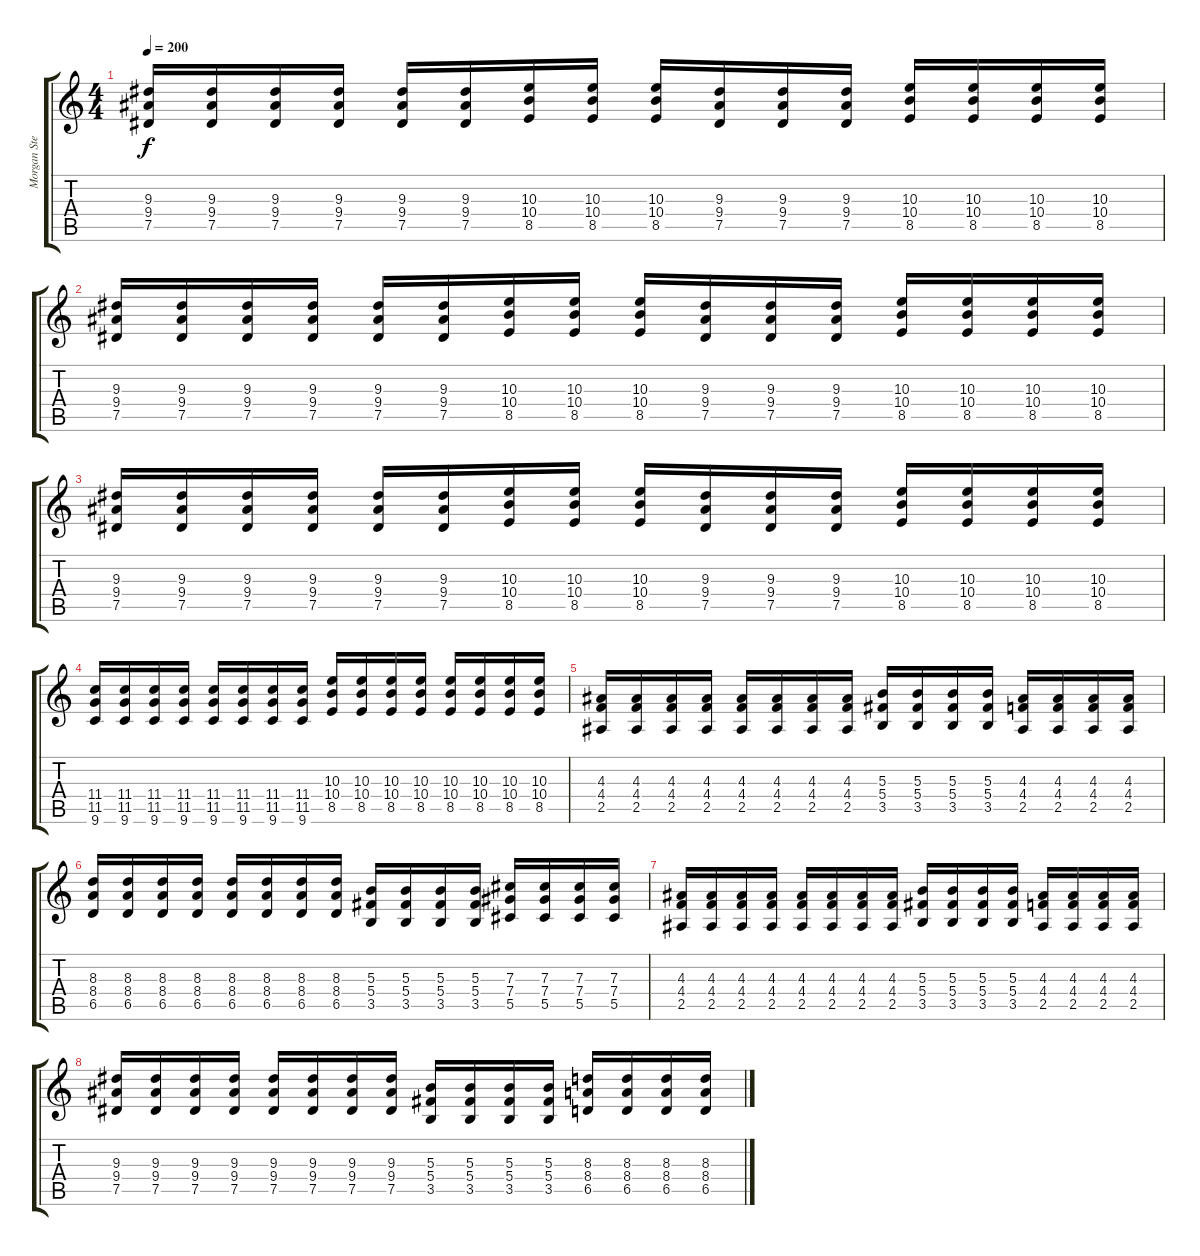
\track ("Morgan Steinmeyer Håkansson" "Morgan Ste") {instrument distortionguitar}
\staff {score tabs}
\tuning (Eb4 Bb3 Gb3 Db3 Ab2 Eb2) {hide}
\ts (4 4)
\tempo 200
\clef g2
\ks c
(9.3 9.4 7.5).16{dy f} (9.3 9.4 7.5).16 (9.3 9.4 7.5).16 (9.3 9.4 7.5).16 (9.3 9.4 7.5).16 (9.3 9.4 7.5).16 (10.3 10.4 8.5).16 (10.3 10.4 8.5).16 (10.3 10.4 8.5).16 (9.3 9.4 7.5).16 (9.3 9.4 7.5).16 (9.3 9.4 7.5).16 (10.3 10.4 8.5).16 (10.3 10.4 8.5).16 (10.3 10.4 8.5).16 (10.3 10.4 8.5).16 |
(9.3 9.4 7.5).16 (9.3 9.4 7.5).16 (9.3 9.4 7.5).16 (9.3 9.4 7.5).16 (9.3 9.4 7.5).16 (9.3 9.4 7.5).16 (10.3 10.4 8.5).16 (10.3 10.4 8.5).16 (10.3 10.4 8.5).16 (9.3 9.4 7.5).16 (9.3 9.4 7.5).16 (9.3 9.4 7.5).16 (10.3 10.4 8.5).16 (10.3 10.4 8.5).16 (10.3 10.4 8.5).16 (10.3 10.4 8.5).16 |
(9.3 9.4 7.5).16 (9.3 9.4 7.5).16 (9.3 9.4 7.5).16 (9.3 9.4 7.5).16 (9.3 9.4 7.5).16 (9.3 9.4 7.5).16 (10.3 10.4 8.5).16 (10.3 10.4 8.5).16 (10.3 10.4 8.5).16 (9.3 9.4 7.5).16 (9.3 9.4 7.5).16 (9.3 9.4 7.5).16 (10.3 10.4 8.5).16 (10.3 10.4 8.5).16 (10.3 10.4 8.5).16 (10.3 10.4 8.5).16 |
(11.4 11.5 9.6).16 (11.4 11.5 9.6).16 (11.4 11.5 9.6).16 (11.4 11.5 9.6).16 (11.4 11.5 9.6).16 (11.4 11.5 9.6).16 (11.4 11.5 9.6).16 (11.4 11.5 9.6).16 (10.3 10.4 8.5).16 (10.3 10.4 8.5).16 (10.3 10.4 8.5).16 (10.3 10.4 8.5).16 (10.3 10.4 8.5).16 (10.3 10.4 8.5).16 (10.3 10.4 8.5).16 (10.3 10.4 8.5).16 |
(4.3 4.4 2.5).16 (4.3 4.4 2.5).16 (4.3 4.4 2.5).16 (4.3 4.4 2.5).16 (4.3 4.4 2.5).16 (4.3 4.4 2.5).16 (4.3 4.4 2.5).16 (4.3 4.4 2.5).16 (5.3 5.4 3.5).16 (5.3 5.4 3.5).16 (5.3 5.4 3.5).16 (5.3 5.4 3.5).16 (4.3 4.4 2.5).16 (4.3 4.4 2.5).16 (4.3 4.4 2.5).16 (4.3 4.4 2.5).16 |
(8.3 8.4 6.5).16 (8.3 8.4 6.5).16 (8.3 8.4 6.5).16 (8.3 8.4 6.5).16 (8.3 8.4 6.5).16 (8.3 8.4 6.5).16 (8.3 8.4 6.5).16 (8.3 8.4 6.5).16 (5.3 5.4 3.5).16 (5.3 5.4 3.5).16 (5.3 5.4 3.5).16 (5.3 5.4 3.5).16 (7.3 7.4 5.5).16 (7.3 7.4 5.5).16 (7.3 7.4 5.5).16 (7.3 7.4 5.5).16 |
(4.3 4.4 2.5).16 (4.3 4.4 2.5).16 (4.3 4.4 2.5).16 (4.3 4.4 2.5).16 (4.3 4.4 2.5).16 (4.3 4.4 2.5).16 (4.3 4.4 2.5).16 (4.3 4.4 2.5).16 (5.3 5.4 3.5).16 (5.3 5.4 3.5).16 (5.3 5.4 3.5).16 (5.3 5.4 3.5).16 (4.3 4.4 2.5).16 (4.3 4.4 2.5).16 (4.3 4.4 2.5).16 (4.3 4.4 2.5).16 |
(9.3 9.4 7.5).16 (9.3 9.4 7.5).16 (9.3 9.4 7.5).16 (9.3 9.4 7.5).16 (9.3 9.4 7.5).16 (9.3 9.4 7.5).16 (9.3 9.4 7.5).16 (9.3 9.4 7.5).16 (5.3 5.4 3.5).16 (5.3 5.4 3.5).16 (5.3 5.4 3.5).16 (5.3 5.4 3.5).16 (8.3 8.4 6.5).16 (8.3 8.4 6.5).16 (8.3 8.4 6.5).16 (8.3 8.4 6.5).16
